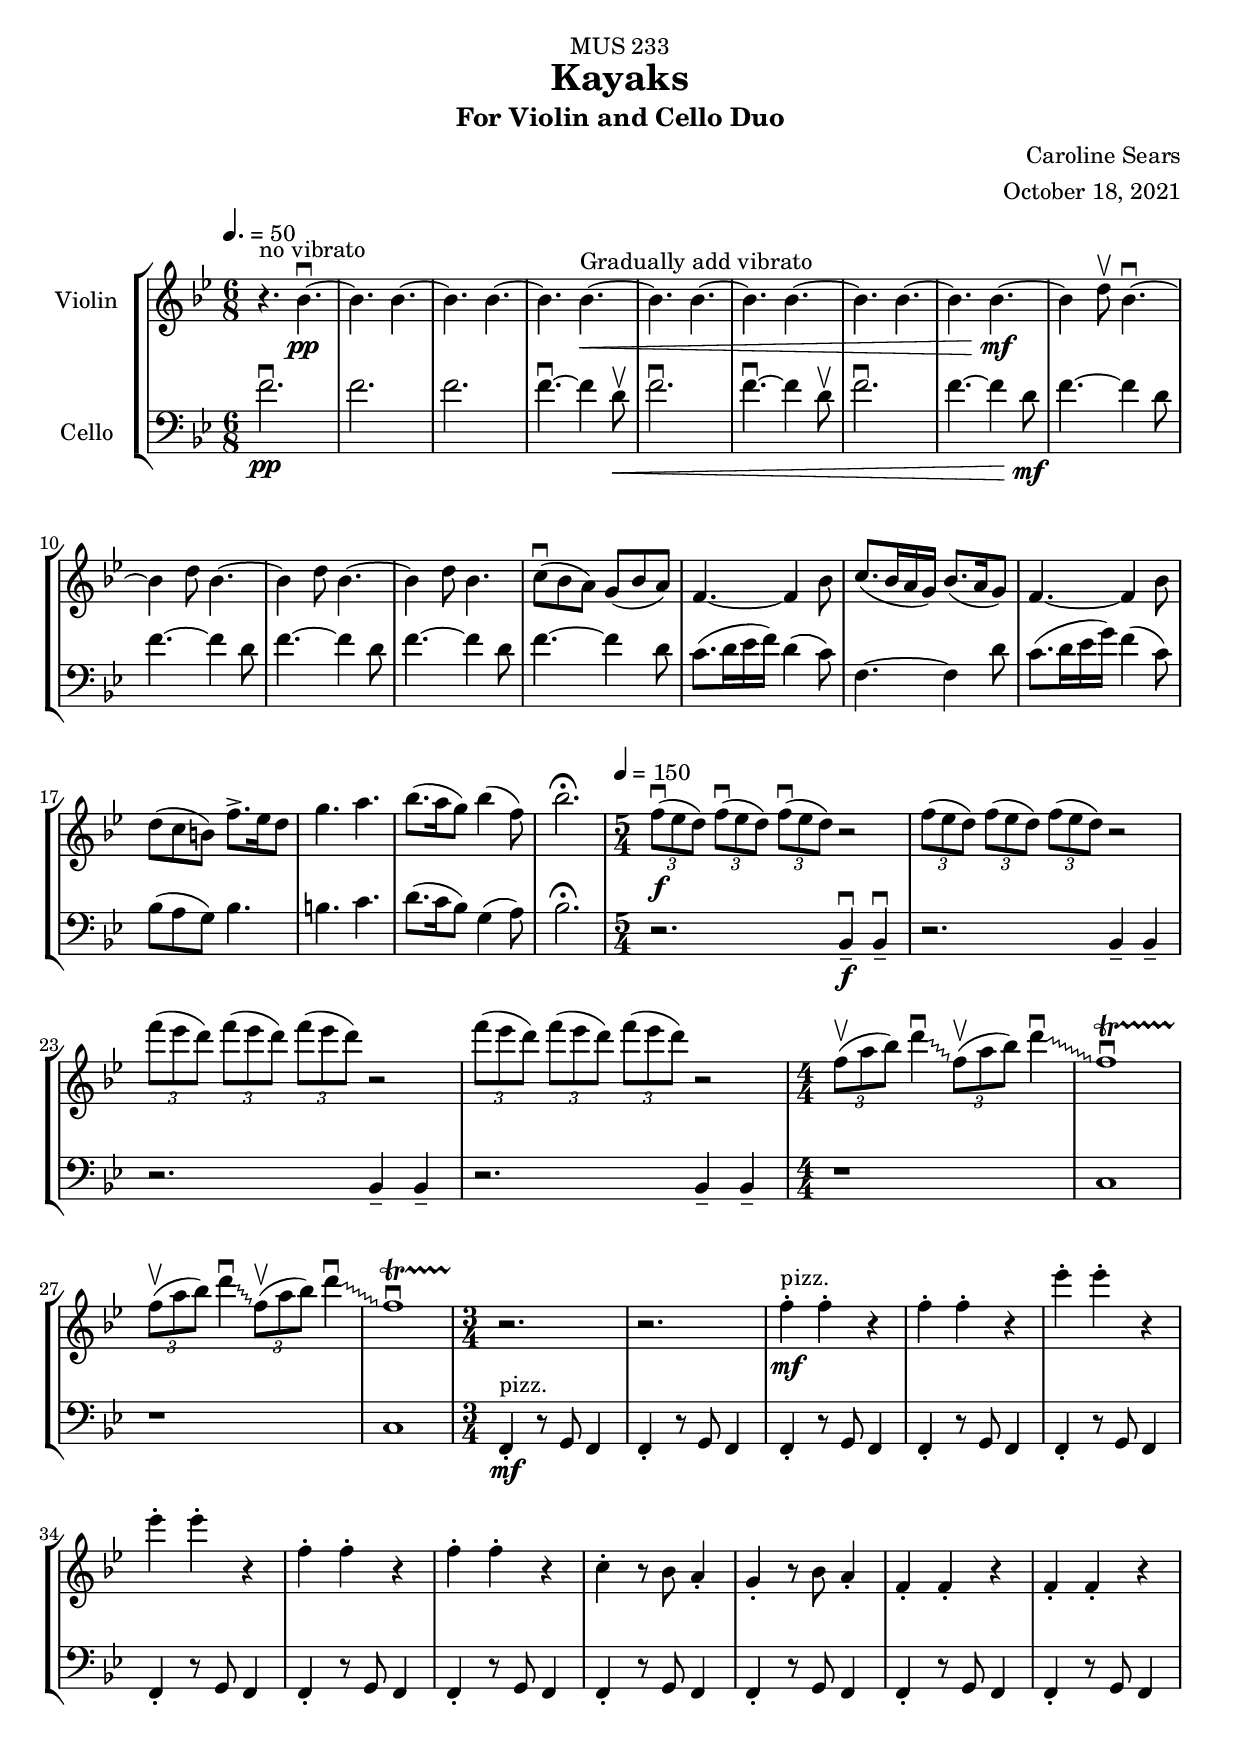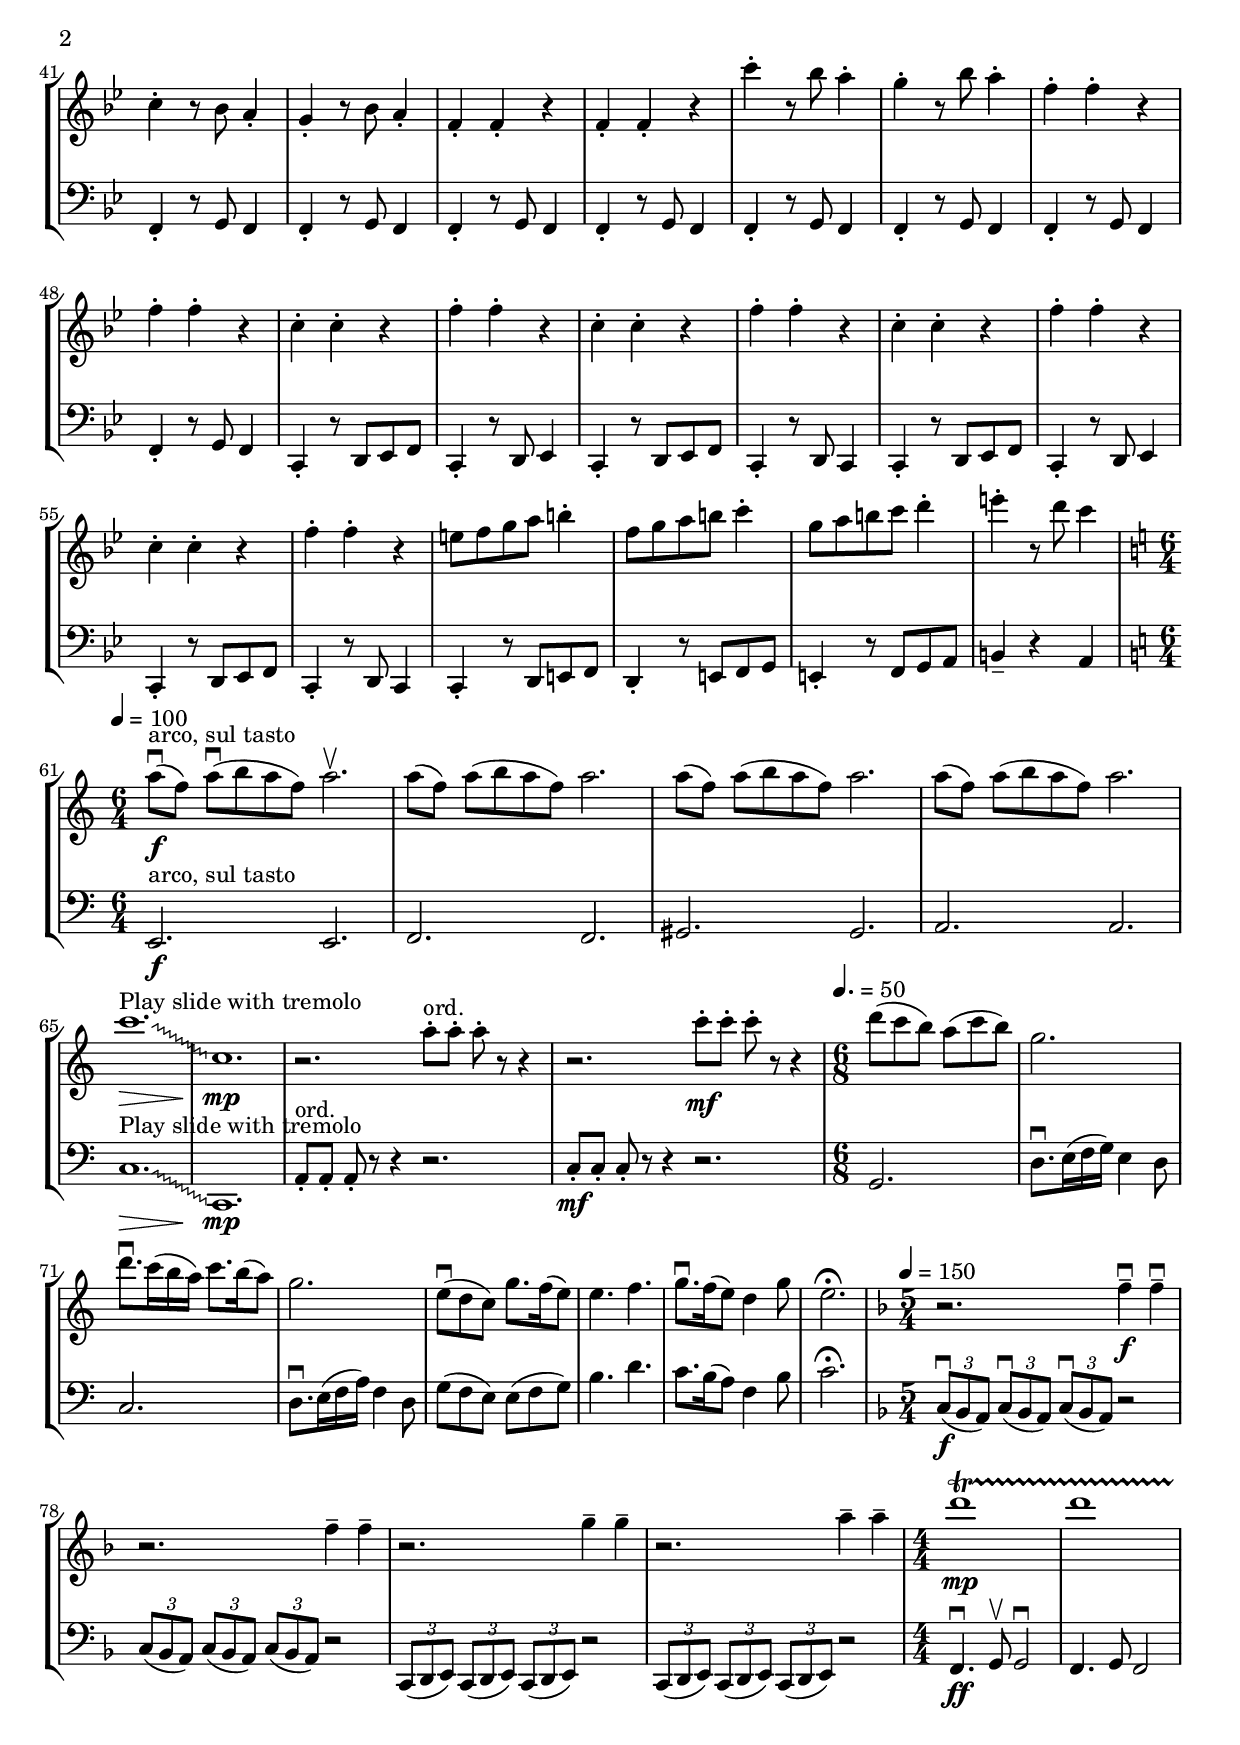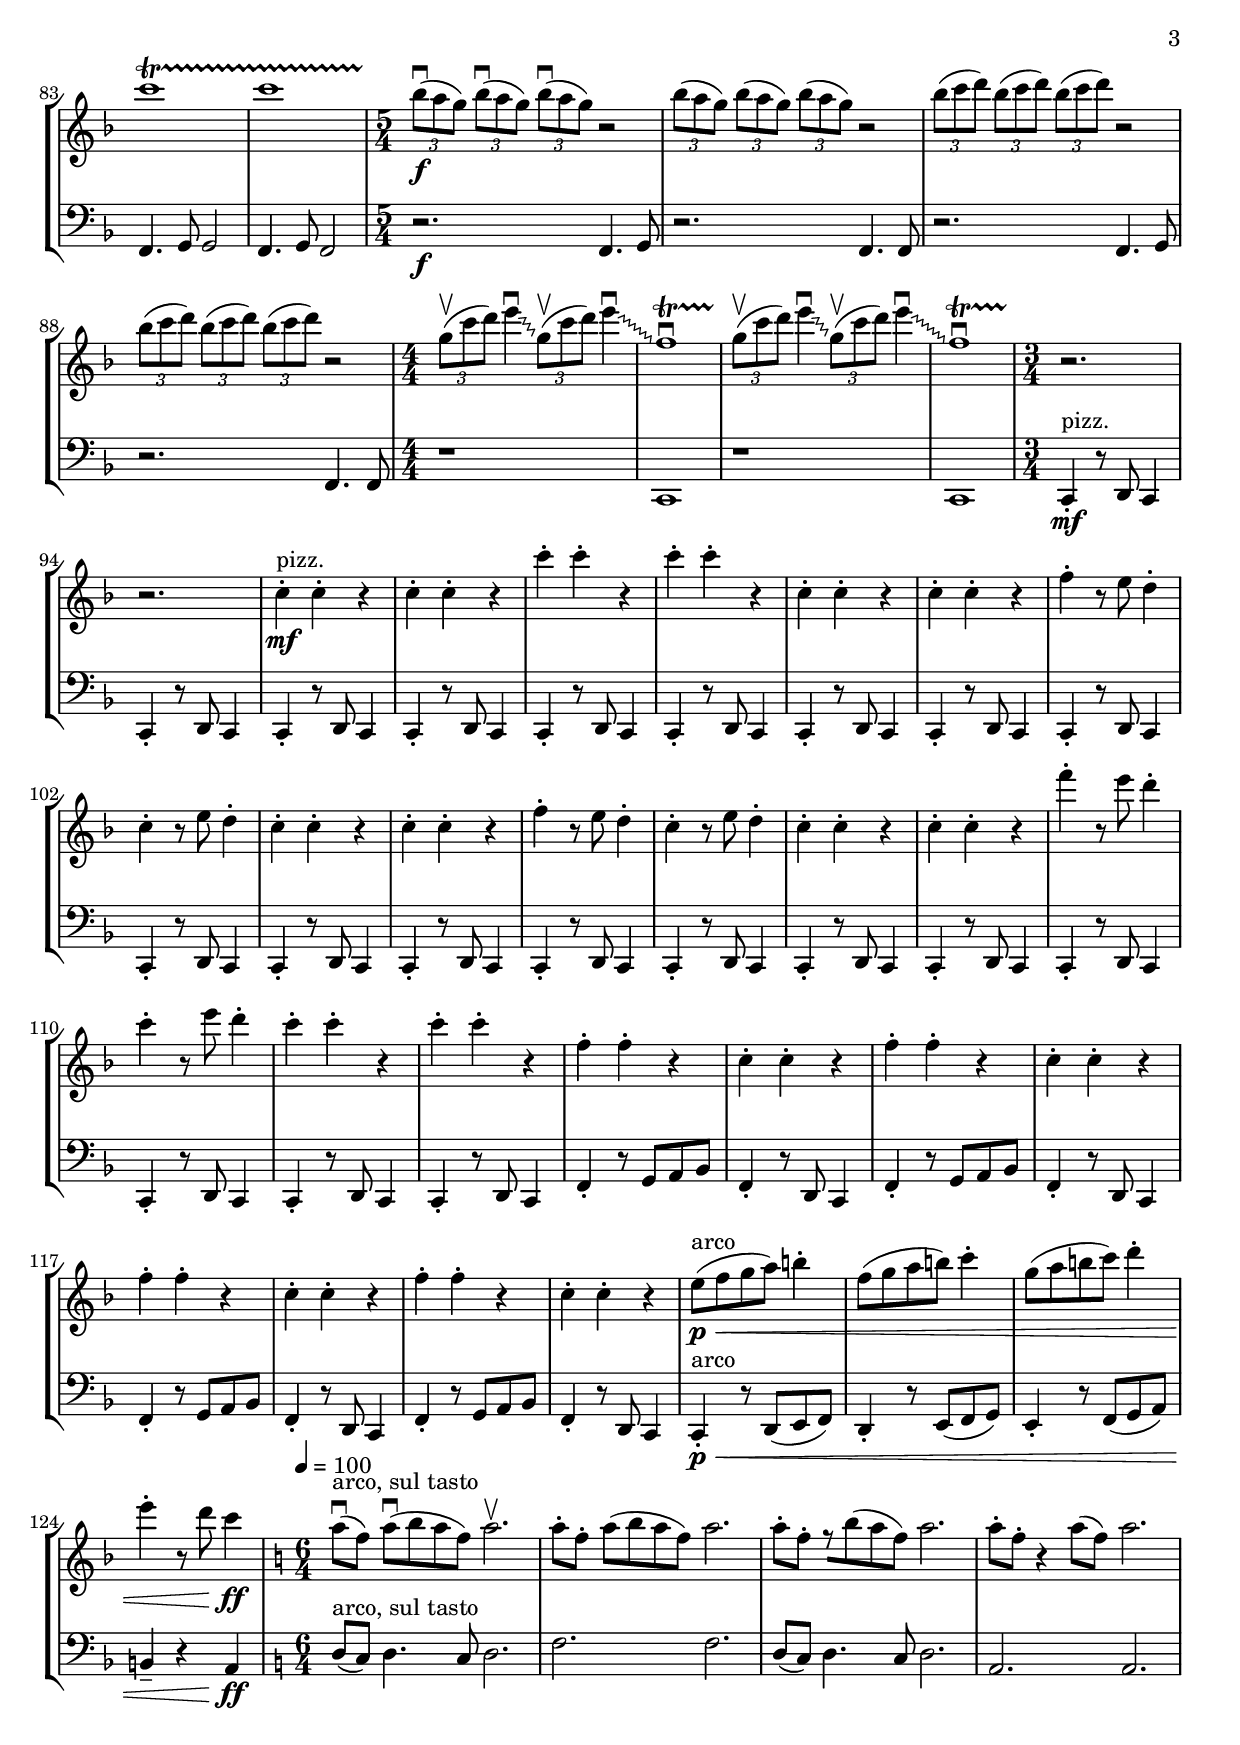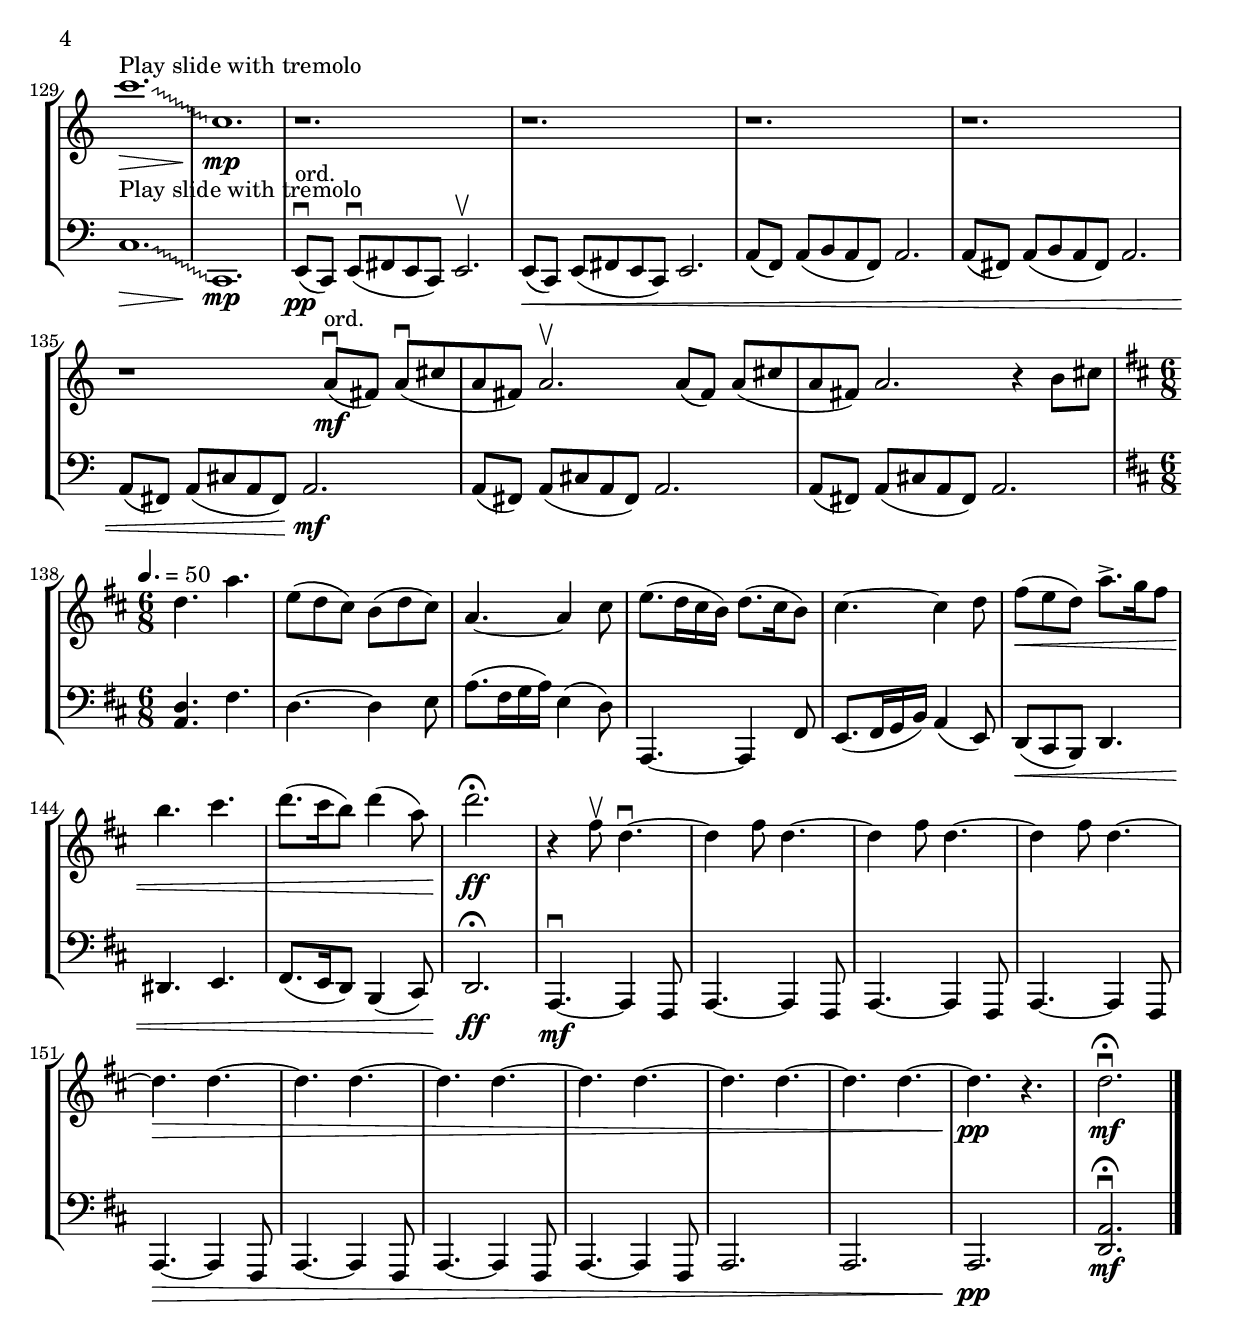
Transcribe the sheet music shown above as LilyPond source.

\header {
    title = "Kayaks"
    subtitle = "For Violin and Cello Duo"
    dedication = "MUS 233"
    composer = "Caroline Sears"
    arranger = "October 18, 2021"

      % The following fields are centered at the bottom
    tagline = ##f


} %make this composition feel like a journey
\score {
% violin code
  \new StaffGroup <<
    \new Staff \with { instrumentName = "Violin" }
      \relative c'' {
      %A section
      \time 6/8
      \key bes \major
      \tempo 4. = 50 
      %bars1-8
       r4.^\markup "no vibrato" bes4.\downbow~\pp| bes4. bes4.~| bes4. bes~| bes bes~\<^\markup "Gradually add vibrato"|
       bes4. bes4.~| bes4. bes~| bes4. bes4.~| bes bes~\!\mf |
       %bars 9-16
       bes4 d8\upbow bes4.\downbow~|bes4 d8 bes4.~|bes4 d8 bes4.~ |bes4 d8 bes4.|
       c8\downbow (bes a) g (bes a) | f4.~f4 bes8| c8. (bes16 a g) bes8. (a16 g8) | f4.~f4 bes8|
       %bars 17-20
       d8 (c b) f'8.\accent ees16 d8 | g4. a4. | bes8. (a16 g8) bes4 (f8) | bes2.\fermata
      %%%%%%%%%%%%%%%%%%%%%%%%%%%%%
      %B Section
      \tempo 4 = 150
      \time 5/4
      %bars 21-24
      \tuplet 3/2 {f8\downbow\f (ees d)} \tuplet 3/2 {f\downbow (ees d)}  \tuplet 3/2 {f\downbow (ees d)} r2 |
      \tuplet 3/2 {f8 (ees d)} \tuplet 3/2 {f (ees d)}  \tuplet 3/2 {f (ees d)} r2 |
      \tuplet 3/2 {f'8 (ees d)} \tuplet 3/2 {f (ees d)}  \tuplet 3/2 {f (ees d)} r2 |
      \tuplet 3/2 {f8 (ees d)} \tuplet 3/2 {f (ees d)}  \tuplet 3/2 {f (ees d)} r2 |
      % bars 25-28
      \numericTimeSignature \time 4/4
      \override Glissando.style = #'zigzag
      \tuplet 3/2 {f,8\upbow (a bes)} d4\downbow\glissando \tuplet 3/2 {f,8\upbow (a bes)} d4\downbow\glissando 
      f,1\downbow\startTrillSpan|
      \tuplet 3/2 {f8\stopTrillSpan\upbow (a bes)} d4\downbow\glissando \tuplet 3/2 {f,8\upbow (a bes)} d4\downbow\glissando 
      f,1\downbow\startTrillSpan|
      %%%%%%%%%%%%%%%%%%%%%%%%%%%%%%%%
        % C Section
      %bars 29-32
      \time 3/4
      r2.\stopTrillSpan | r | f4^"pizz."\staccato\mf f\staccato r |f4\staccato f\staccato r |
      %bars 33-36
      ees'\staccato ees\staccato r| ees\staccato ees\staccato r| f,4\staccato f\staccato r |f4\staccato f\staccato r |
      %bars 37-40
      c\staccato r8 bes a4\staccato | g\staccato r8 bes a4\staccato |f4\staccato f\staccato r |f4\staccato f\staccato r |
      %bars 41-44
      c'\staccato r8 bes a4\staccato | g\staccato r8 bes a4\staccato |f4\staccato f\staccato r |f4\staccato f\staccato r |
      %bars 45-48
      c''\staccato r8 bes a4\staccato | g\staccato r8 bes a4\staccato |f4\staccato f\staccato r |f4\staccato f\staccato r |
      %bars 49-52
      c4\staccato c\staccato r |f4\staccato f\staccato r |c4\staccato c\staccato r |f4\staccato f\staccato r |
      %bars 49-52
      c4\staccato c\staccato r |f4\staccato f\staccato r |c4\staccato c\staccato r |f4\staccato f\staccato r |
      %bars 57-60
      e8 f g a b4\staccato |f8 g a b c4\staccato |g8 a b c d4\staccato | e4\staccato r8 d c4 |
      %%%%%%%%%%%%%%%%%%%%%%%%%%%%%%%%%
      %D Section
      \time 6/4
      \key a \minor
      \tempo 4 = 100
      %bars 61- 64
      a8^"arco, sul tasto"\downbow\f [(f)] a\downbow [(b a f)] a2.\upbow |a8 [(f)] a [(b a f)] a2. | 
      a8 [(f)] a [(b a f)] a2. |a8 [(f)] a [(b a f)] a2. |
      %bars 65-68
       c1.\glissando^\markup "Play slide with tremolo"\> | c,\!\mp |
        r2. a'8\staccato^\markup "ord." [a\staccato] a\staccato r8 r4 |
        r2. c8\staccato\mf [c\staccato] c\staccato r8 r4 |
      %bars 69-72
      \time 6/8
       \tempo 4. = 50
      d8 (c b) a (c b)| g2.| d'8.\downbow c16 (b a) c8. b16 (a8)| g2. | e8\downbow (d c) g'8. f16 (e8)| e4. f |g8.\downbow f16 (e8) d4 g8 |e2.\fermata |
     %%%%%%%%%%%%%%%%%%%%%%%%%%%%%%%%%%%%%
      %B' Section 
      %bars 73-76
       \key f \major
       \time 5/4
       \tempo 4 =150
      r2. f4\tenuto\downbow\f f4\downbow\tenuto |r2. f4\tenuto f4\tenuto |
      r2. g4\tenuto g4\tenuto |r2. a4\tenuto a4\tenuto |
      %bars 77-80
      \time 4/4
      d1\startTrillSpan\mp | d1 | c1 | c1 |
      %bars 81-84
      \time 5/4
      \tuplet 3/2 {bes8\stopTrillSpan\downbow\f(a g)} \tuplet 3/2 {bes\downbow (a g)}  \tuplet 3/2 {bes\downbow (a g)} r2 |
      \tuplet 3/2 {bes8(a g)} \tuplet 3/2 {bes8(a g)}  \tuplet 3/2 {bes8(a g)} r2 |
      \tuplet 3/2 {bes8(c d)} \tuplet 3/2 {bes8(c d)}  \tuplet 3/2 {bes8(c d)} r2 |
      \tuplet 3/2 {bes8(c d)} \tuplet 3/2 {bes8(c d)}  \tuplet 3/2 {bes8(c d)} r2 |
      %bars 85-88
      \time 4/4
      \tuplet 3/2 {g,8\upbow (c d)} e4\downbow\glissando \tuplet 3/2 {g,8\upbow (c d)} e4\downbow\glissando 
      f,1\downbow\startTrillSpan|
      \tuplet 3/2 {g8\stopTrillSpan\upbow (c d)} e4\downbow\glissando \tuplet 3/2 {g,8\upbow (c d)} e4\downbow\glissando 
      f,1\downbow\startTrillSpan|
      %%%%%%%%%%%%%%%%%%%%%%%%
      %C' Section
      \time 3/4
      %Bars 89-92
      r2.\stopTrillSpan | r | c4^"pizz."\staccato\mf c\staccato r |c4\staccato c\staccato r |
      %bars 93-96
      c'\staccato c\staccato r| c\staccato c\staccato r| c,4\staccato c\staccato r |c4\staccato c\staccato r |
      %bars 97-100
      f\staccato r8 e d4\staccato | c\staccato r8 e d4\staccato |c4\staccato c\staccato r |c4\staccato c\staccato r |
      %bars 101-104
      f\staccato r8 e d4\staccato | c\staccato r8 e d4\staccato |c4\staccato c\staccato r |c4\staccato c\staccato r |
      %bars 105-108
      f'\staccato r8 e d4\staccato | c\staccato r8 e d4\staccato |c4\staccato c\staccato r |c4\staccato c\staccato r |
      %bars 109-112
      f,4\staccato f\staccato r |c4\staccato c\staccato r |f4\staccato f\staccato r |c4\staccato c\staccato r |
      %bars 113-116
      f4\staccato f\staccato r |c4\staccato c\staccato r |f4\staccato f\staccato r |c4\staccato c\staccato r |
      %bars 117-120
      e8^"arco"\p\< (f g a) b4\staccato |f8 (g a b) c4\staccato |g8 (a b c) d4\staccato | e4\staccato r8 d c4\!\ff |
      %%%%%%%%%%%%%%%%%%%%%%%%%%
      %D' Section (climax)
      \time 6/4
      \key a \minor
      \tempo 4 = 100
      %bars 121-124
      a8^"arco, sul tasto"\downbow [(f)] a\downbow [(b a f)] a2.\upbow |
      a8\staccato [f\staccato] a [(b a f)] a2. | 
      a8\staccato [f\staccato] r [b (a f)] a2. |
      a8\staccato [f\staccato] r4  a8 (f) a2. |
      %bars 125-128
       c1.\glissando^\markup "Play slide with tremolo"\> | c,\!\mp | 
      %bars 129-132
      r1. |r |r |r |
      %bars 132-135
      r1 a8^"ord."\mf\downbow ([fis]) a\downbow [(cis |
      a fis)] a2.\upbow a8 ([fis]) a [(cis |
       a fis)] a2. r4 b8 cis |
       \key d \major
       \time 6/8
       \tempo 4. = 50
       d4. a' |
       %bars 136-139
       e8 (d cis) b (d cis) |a4.~a4 cis8 | e8. (d16 cis b) d8. (cis16 b8) | cis4.~cis4 d8 |
       %bars 140-143
       fis8\< (e d) a'8.\accent g16 fis8 | b4. cis4. | d8. (cis16 b8) d4 (a8) | d2.\!\ff\fermata
      %%%%%%%%%%%%%%%%%
      %Outro
      %bars 144-147
      r4 fis,8\upbow d4.\downbow~|d4 fis8 d4.~ |d4 fis8 d4.~ |d4 fis8 d4.~ |
      %bars 148-151
      d4.\> d4.~| d4. d~|d4. d4.~| d4. d~|
      %bars 152-155
      d4. d4.~| d4. d~|d4.\!\pp r4.|d2.\mf\fermata\downbow \bar "|."
      }
    


%cello code
    \new Staff \with { instrumentName = "Cello" }
      \relative c' { 
      \clef "bass"
      %A section
      \time 6/8
      \key bes \major
      \tempo 4. = 50
      %bars 1-8
      f2.\downbow\pp |f |f |f4.\downbow~f4 d8\upbow\< |
      f2.\downbow|f4.\downbow~f4 d8\upbow |f2.\downbow|f4.~f4 d8\!\mf |
      %bars 9-16
      f4.~f4 d8 |f4.~f4 d8 |f4.~f4 d8 |f4.~f4 d8 |
      f4.~f4 d8 | c8. (d16 ees16 f) d4 (c8) |f,4.~f4 d'8 |c8. (d16 ees16 g) f4 (c8) |
      %bars 17-20
      bes8 (a g) bes4. | b4. c4. | d8. (c16 bes8) g4 (a8) |bes2.\fermata|
      %%%%%%%%%%%%%%%%%%%%%%%%%%%%%%%%%%
      %B section
      \tempo 4 = 150
      \time 5/4
      %bars 21-24
      r2. bes,4\tenuto\downbow\f bes4\downbow\tenuto |r2. bes4\tenuto bes4\tenuto |
      r2. bes4\tenuto bes4\tenuto |r2. bes4\tenuto bes4\tenuto |
      %bars 25-28
      \numericTimeSignature \time 4/4
      r1|c1|r1|c1
      %%%%%%%%%%%%%%%%%%%%%%%%%%%%%%%%%%%
      %C Section
      \time 3/4
      %bars 29-32
      f,4\staccato^"pizz."\mf r8 g f4 |f4\staccato r8 g f4 |f4\staccato r8 g f4 |f4\staccato r8 g f4 |
      %bars 33-36
      f4\staccato r8 g f4 |f4\staccato r8 g f4 |f4\staccato r8 g f4 |f4\staccato r8 g f4 |
      %bars 37-40
      f4\staccato r8 g f4 |f4\staccato r8 g f4 |f4\staccato r8 g f4 |f4\staccato r8 g f4 |
      %bars 41-44
      f4\staccato r8 g f4 |f4\staccato r8 g f4 |f4\staccato r8 g f4 |f4\staccato r8 g f4 |
      %bars 45-48
      f4\staccato r8 g f4 |f4\staccato r8 g f4 |f4\staccato r8 g f4 |f4\staccato r8 g f4 |
      %bars 49-52
      c4\staccato r8 d8 ees f|c4\staccato r8 d ees4 | c4\staccato r8 d8 ees f|c4\staccato r8 d c4 |
      %bars 53-56
      c4\staccato r8 d8 ees f|c4\staccato r8 d ees4 | c4\staccato r8 d8 ees f|c4\staccato r8 d c4 |   
      %bars 57-60
       c4\staccato r8 d8 e f| d4\staccato r8 e f g|  e4\staccato r8 f8 g a | b4\tenuto r4 a |
      %%%%%%%%%%%%%%%%%%%%%%%%%%%%%%%%%%
      %D Section (tense)
      \time 6/4
      \key a \minor
      \tempo 4 = 100
      %bars 61-64
      e2.^"arco, sul tasto"\f e2. | f2. f2. | gis2. gis2. | a a |
      %bars 65-68
      \override Glissando.style = #'zigzag
      c1.\glissando^\markup "Play slide with tremolo"\> | c,\!\mp |
       a'8\staccato^\markup "ord." [a8\staccato] a8\staccato r8 r4 r2. |
       c8\staccato\mf [c8\staccato] c8\staccato r8 r4 r2. |
       %bars 69-72
      \time 6/8
      \tempo 4. = 50
       g2. | d'8.\downbow e16 (f g) e4 d8 | c2. | d8.\downbow e16 (f a) f4 d8 | g8 (f e) e (f g)| b4. d | c8. b16 (a8) f4 b8 |c2.\fermata |
       %%%%%%%%%%%%%%%%%%%%
       %B' Section 
       %bars 73-76
       \key f \major
       \time 5/4
       \tempo 4 =150
       \tuplet 3/2 {c,8\downbow\f (bes a)} \tuplet 3/2 {c\downbow (bes a)}  \tuplet 3/2 {c\downbow (bes a)} r2 |
       \tuplet 3/2 {c8(bes a)} \tuplet 3/2 {c (bes a)}  \tuplet 3/2 {c (bes a)} r2 |
       \tuplet 3/2 {c,8 (d e)} \tuplet 3/2 {c (d e)}  \tuplet 3/2 {c (d e)} r2 |
       \tuplet 3/2 {c8 (d e)} \tuplet 3/2 {c (d e)}  \tuplet 3/2 {c(d e)} r2 |
      %bars 77-80
      \time 4/4
       f4.\downbow\ff g8\upbow g2\downbow | f4. g8 f2 | f4. g8 g2 | f4. g8 f2 |
       %bars 81-84
      \time 5/4
      r2.\f f4. g8 | r2. f4. f8 |r2. f4. g8 |r2. f4. f8 |
      %bars 85-88
      \time 4/4
      r1|c1|r1|c1
      %%%%%%%%%%%%%%%%%%%%%%%%
      %C' Section
      \time 3/4
      %Bars 89-92
      c4\staccato^"pizz."\mf r8 d c4 |c4\staccato r8 d c4 |c4\staccato r8 d c4 |c4\staccato r8 d c4 |
      %bars 93-96
      c4\staccato r8 d c4 |c4\staccato r8 d c4 |c4\staccato r8 d c4 |c4\staccato r8 d c4 |
      %bars 97-100
      c4\staccato r8 d c4 |c4\staccato r8 d c4 |c4\staccato r8 d c4 |c4\staccato r8 d c4 |
      %bars 101-104
      c4\staccato r8 d c4 |c4\staccato r8 d c4 |c4\staccato r8 d c4 |c4\staccato r8 d c4 |
      %bars 105-108
      c4\staccato r8 d c4 |c4\staccato r8 d c4 |c4\staccato r8 d c4 |c4\staccato r8 d c4 |
      %bars 109-112
      f4\staccato r8 g8 a bes|f4\staccato r8 d c4 | f4\staccato r8 g8 a bes|f4\staccato r8 d c4 |
      %bars 113-116
      f4\staccato r8 g8 a bes|f4\staccato r8 d c4 | f4\staccato r8 g8 a bes|f4\staccato r8 d c4 |  
      %bars 117-120
       c4\staccato^"arco"\p\< r8 d8 (e f)| d4\staccato r8 e (f g)|  e4\staccato r8 f8 (g a) | b4\tenuto r4 a\!\ff
       %%%%%%%%%%%%%%%%%%%%%%%%
      %D' Section (climax)
      \time 6/4
      \key a \minor
      \tempo 4 = 100
      %bars 121-124
      d8^"arco, sul tasto" (c) d4. c8 d2. | f2. f2. |d8(c) d4. c8 d2. | a a |
      %bars 125-128
      c1.\glissando^\markup "Play slide with tremolo"\> | c,\!\mp | 
      %bars 129-131
      e8^"ord."\downbow\pp [(c)] e\downbow [(fis e c)] e2.\upbow |
      e8\< [(c)] e[(fis e c)] e2. |
      a8 [(f)] a [(b a f)] a2. | 
      a8 [(fis)] a [(b a fis)] a2. | 
      %bars 132-135
      a8 [(fis)] a [(cis a fis)] a2.\!\mf | 
      a8 [(fis)] a [(cis a fis)] a2. | 
      a8 [(fis)] a [(cis a fis)] a2. | 
      \key d \major
      \time 6/8
      \tempo 4. = 50
      <d a>4. fis |
      %bars 136-139
      d4.~d4 e8 | a8. (fis16 g16 a) e4 (d8) |a,4.~a4 fis'8 |e8. (fis16 g16 b) a4 (e8) |
      %bars 140-143
      d8\< (cis b) d4. | dis4. e4. | fis8. (e16 d8) b4 (cis8) |d2.\!\ff\fermata|
      %%%%%%%%%%%%%%%%%
      %Outro
      %bars 144-147
      a4.\downbow\mf~a4 fis8 | a4.~a4 fis8 |a4.~a4 fis8 |a4.~a4 fis8 |
      %bars 148-151
      |a4.\>~a4 fis8| a4.~a4 fis8| a4.~a4 fis8| a4.~a4 fis8 |
      %bars 152-155
      a2. |a |a\!\pp |<d a'>\mf\downbow\fermata \bar "|."
      }
  >>
  \layout { }
  \midi { }
}
